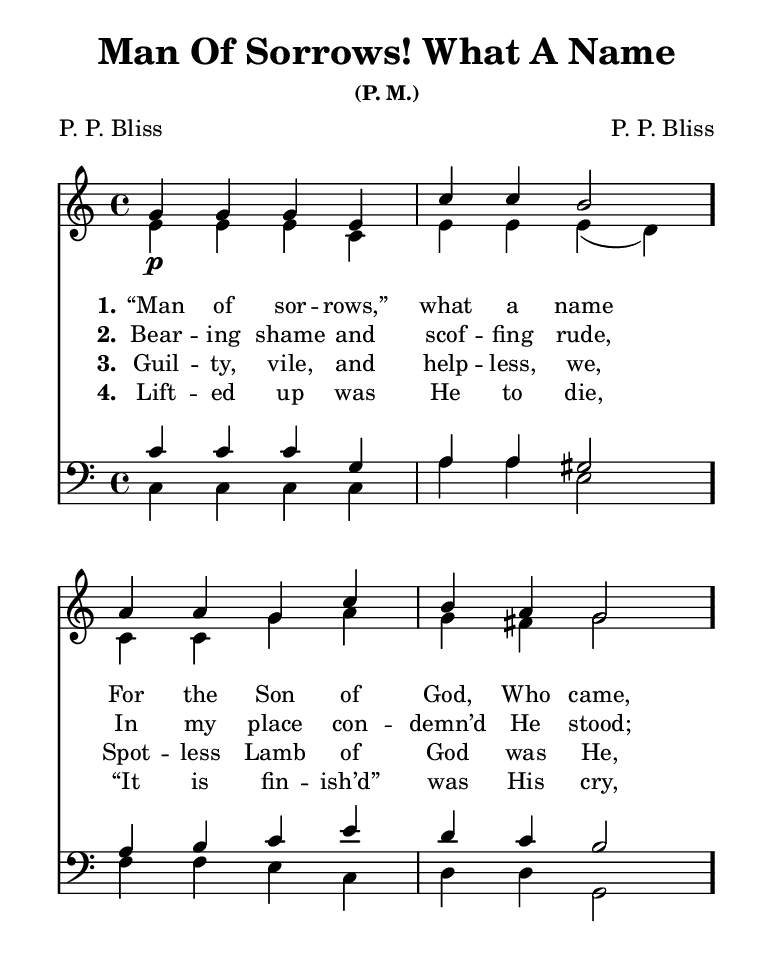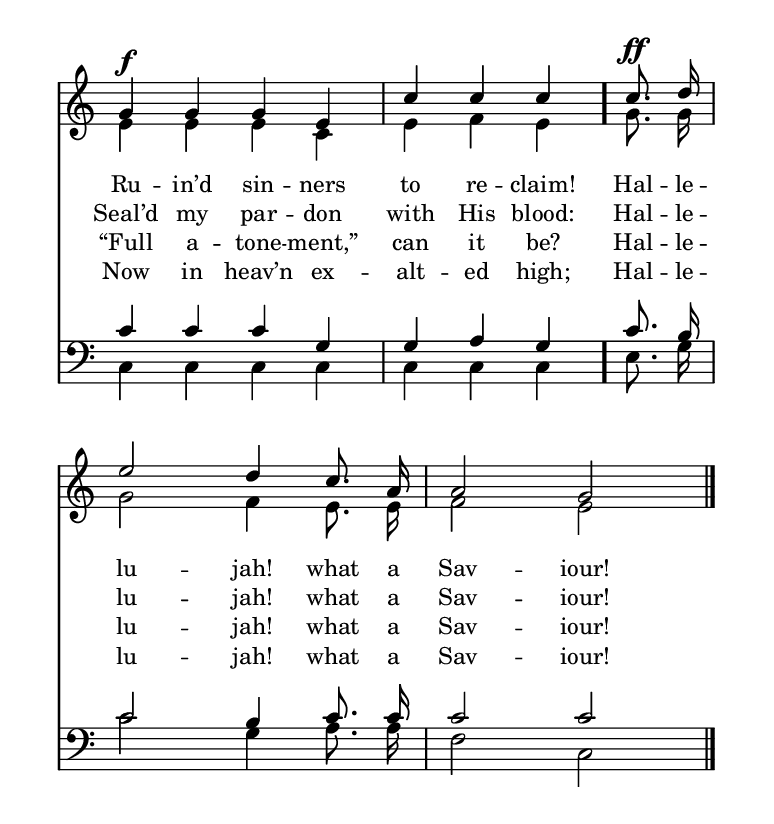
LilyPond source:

\include "common/global.ily"
\paper {
  \include "common/paper.ily"
  ragged-bottom = ##t
  ragged-last-bottom = ##t
  systems-per-page = 2
  %page-count = ##f
}

\header{
  title = "Man Of Sorrows! What A Name"
  subsubtitle = "(P. M.)"
  %meter = "P.M."
  poet = "P. P. Bliss"
  composer = "P. P. Bliss"
  %copyright = ""
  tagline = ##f
}

% for fermata in MIDI
ta = { \tempo 4=80 }
tb = { \tempo 4=40 }

patternAA = { c4 c4 c4 c4 | c4 c4 c2 }
patternAB = { c4 c4 c4 c4 | c4 c4 c4( c4) }

patternBA = { c4 c4 c4 c4 | c4 c4 c4 }

patternCA = { c8. c16 | c2 c4 c8. c16 | c2 c2 }

global = {
  \include "common/overrides.ily"
  \override Staff.TimeSignature.style = #'()
  \time 4/4
  \override Score.MetronomeMark.transparent = ##t % hide all fermata changes too
  \ta
  \key c \major
  \autoBeamOff
}

notesSoprano = {
\global
\relative c'' {

  \changePitch \patternAA { g\p g g e | c' c b }
  \changePitch \patternAA { a a g c | b a g }
  \dynamicUp
  \changePitch \patternBA { g\f g g e | c' c c }
  \changePitch \patternCA { c\ff d | e d c a | a g }

  \bar "|."

}
}

notesAlto = {
\global
\relative e' {

  \changePitch \patternAB { e e e c | e e e d }
  \changePitch \patternAA { c c g' a | g fis g }
  \changePitch \patternBA { e e e c | e f e }
  \changePitch \patternCA { g g | g f e e | f e }

}
}

notesTenor = {
\global
\relative a {

  \changePitch \patternAA { c c c g | a a gis }
  \changePitch \patternAA { a b c e | d c b }
  \changePitch \patternBA { c c c g | g a g }
  \changePitch \patternCA { c b | c b c c | c c }

}
}

notesBass = {
\global
\relative f {

  \changePitch \patternAA { c c c c | a' a e }
  \changePitch \patternAA { f f e c | d d g, }
  \changePitch \patternBA { c c c c | c c c }
  \changePitch \patternCA { e g | c g a a | f c }

}
}

wordsA = \lyricmode {
\set stanza = "1."

“Man of sor -- rows,” what a name \bar "."
For the Son of God, Who came, \bar "."
Ru -- in’d sin -- ners to re -- claim! \bar "."
Hal -- le -- lu -- jah! what a Sav -- iour! \bar "."

}

wordsB = \lyricmode {
\set stanza = "2."

Bear -- ing shame and scof -- fing rude,
In my place con -- demn’d He stood;
Seal’d my par -- don with His blood:
Hal -- le -- lu -- jah! what a Sav -- iour!

}

wordsC = \lyricmode {
\set stanza = "3."

Guil -- ty, vile, and help -- less, we,
Spot -- less Lamb of God was He,
“Full a -- tone -- ment,” can it be?
Hal -- le -- lu -- jah! what a Sav -- iour!

}

wordsD = \lyricmode {
\set stanza = "4."

Lift -- ed up was He to die,
“It is fin -- ish’d” was His cry,
Now in heav’n ex -- alt -- ed high;
Hal -- le -- lu -- jah! what a Sav -- iour!

}

\score {
  \context ChoirStaff <<
    \context Staff = upper <<
      \set ChoirStaff.systemStartDelimiter = #'SystemStartBar
      \context Voice  = sopranos { \voiceOne << \notesSoprano >> }
      \context Voice  = altos { \voiceTwo << \notesAlto >> }
      \context Lyrics = one   \lyricsto sopranos \wordsA
      \context Lyrics = two   \lyricsto sopranos \wordsB
      \context Lyrics = three \lyricsto sopranos \wordsC
      \context Lyrics = four  \lyricsto sopranos \wordsD
    >>
    \context Staff = men <<
      \clef bass
      \context Voice  = tenors { \voiceOne << \notesTenor >> }
      \context Voice  = basses { \voiceTwo << \notesBass >> }
    >>
  >>
  \layout {
    \include "common/layout.ily"
  }
  \midi{
    \include "common/midi.ily"
  }
}

\version "2.18.0"  % necessary for upgrading to future LilyPond versions.

% vi:set et ts=2 sw=2 ai nocindent syntax=lilypond
